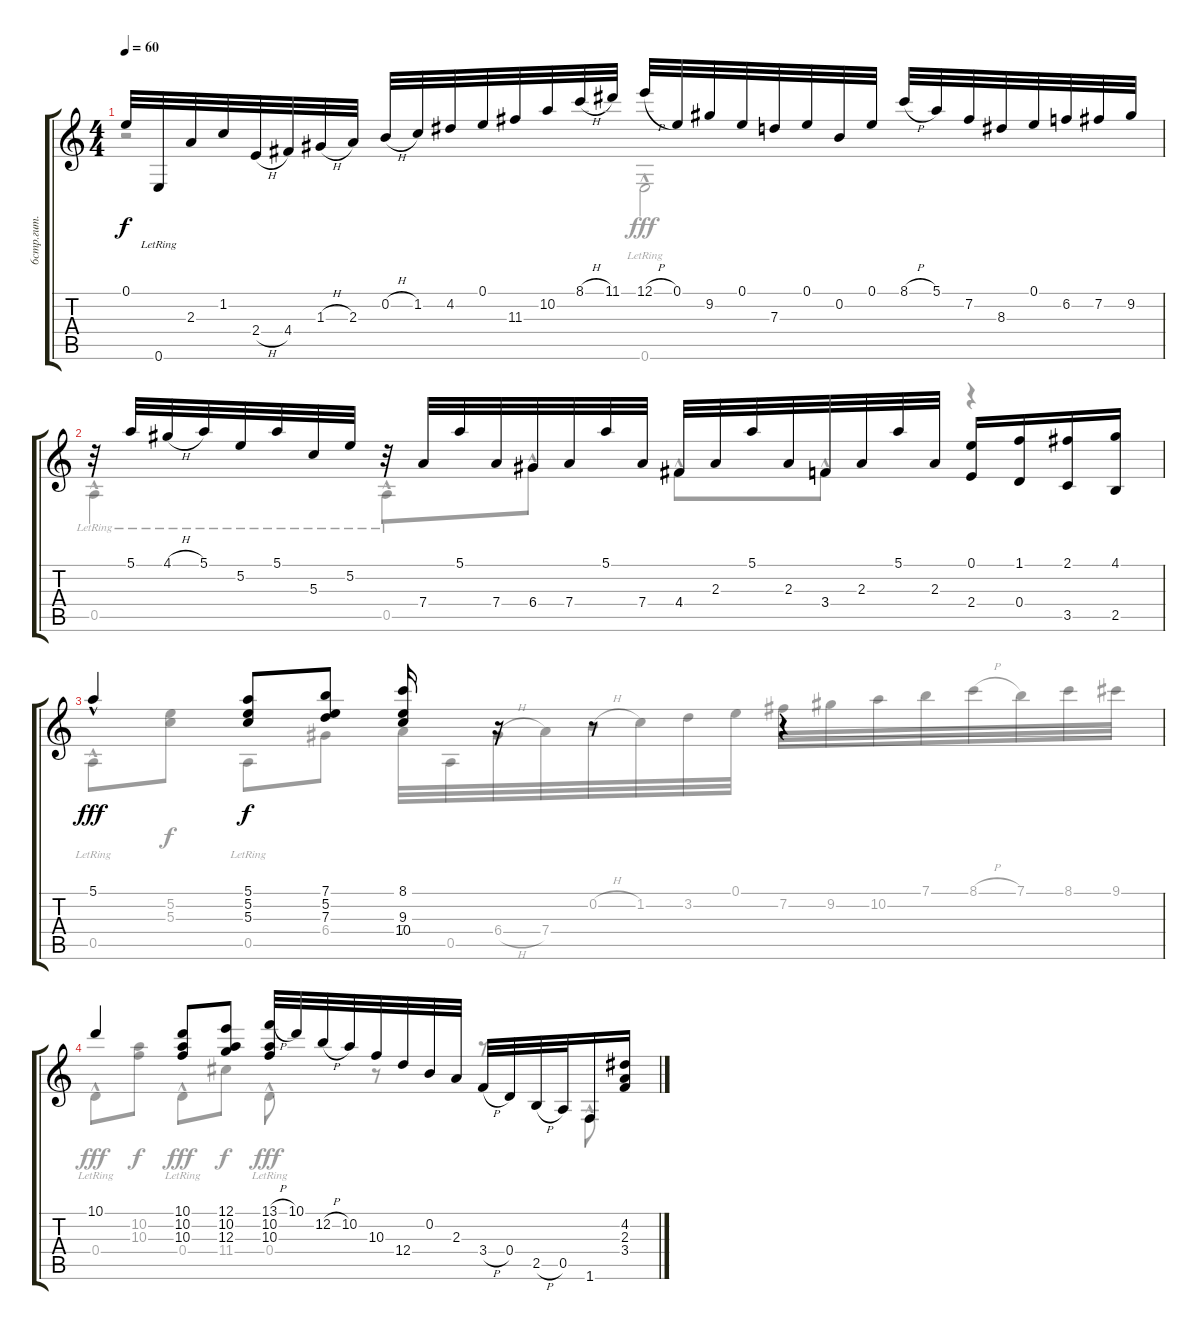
\track ("6стр.гит." "6стр.гит.") {instrument acousticguitarnylon}
\staff {score tabs}
\tuning (E4 B3 G3 D3 A2 E2) {hide}
\voice
\ts (4 4)
\tempo 60
\clef g2
\ks aminor
0.1.32{dy f} 0.6{lr}.32 2.3.32 1.2.32 2.4{h}.32 4.4.32 1.3{h}.32 2.3.32 0.2{h}.32 1.2.32 4.2.32 0.1.32 11.3.32 10.2.32 8.1{h}.32 11.1.32 12.1{h}.32 0.1.32 9.2.32 0.1.32 7.3.32 0.1.32 0.2.32 0.1.32 8.1{h}.32 5.1.32 7.2.32 8.3.32 0.1.32 6.2.32 7.2.32 9.2.32 |
r.32 5.1.32 4.1{h}.32 5.1.32 5.2.32 5.1.32 5.3.32 5.2.32 r.32 7.4.32 5.1.32 7.4.32 6.4.32 7.4.32 5.1.32 7.4.32 4.4.32 2.3.32 5.1.32 2.3.32 3.4.32 2.3.32 5.1.32 2.3.32 (0.1 2.4).16 (1.1 0.4).16 (2.1 3.5).16 (4.1 2.5).16 |
5.1{hac}.4{dy fff} (5.1 5.2 5.3).8{dy f} (7.1 5.2 7.3).8 (8.1 9.3 10.4).16 r.16 r.8 r.4 |
10.1.4 (10.1 10.2 10.3).8 (12.1 10.2 12.3).8 (13.1{h} 10.2 10.3).32 10.1.32 12.2{h}.32 10.2.32 10.3.32 12.4.32 0.2.32 2.3.32 3.4{h}.32 0.4.32 2.5{h}.32 0.5.32 1.6.16 (4.2 2.3 3.4).16
\voice
\clef g2
\ottava regular
\simile none
\ks aminor
r.2{dy fff} 0.6{hac lr}.2 |
0.5{hac lr}.4 0.5{hac lr}.8 6.4{hac}.8 4.4{hac}.8 3.4{hac}.8 r.4 |
0.5{hac lr}.8 (5.2 5.3).8{dy f} 0.5{lr}.8 6.4.8 7.4.32 0.5.32 6.4{h}.32 7.4.32 0.2{h}.32 1.2.32 3.2.32 0.1.32 7.2.32 9.2.32 10.2.32 7.1.32 8.1{h}.32 7.1.32 8.1.32 9.1.32 |
0.4{hac lr}.8{dy fff} (10.2 10.3).8{dy f} 0.4{hac lr}.8{dy fff} 11.4.8{dy f} 0.4{hac lr}.8{dy fff} r.8 r.8 1.6{hac}.8
